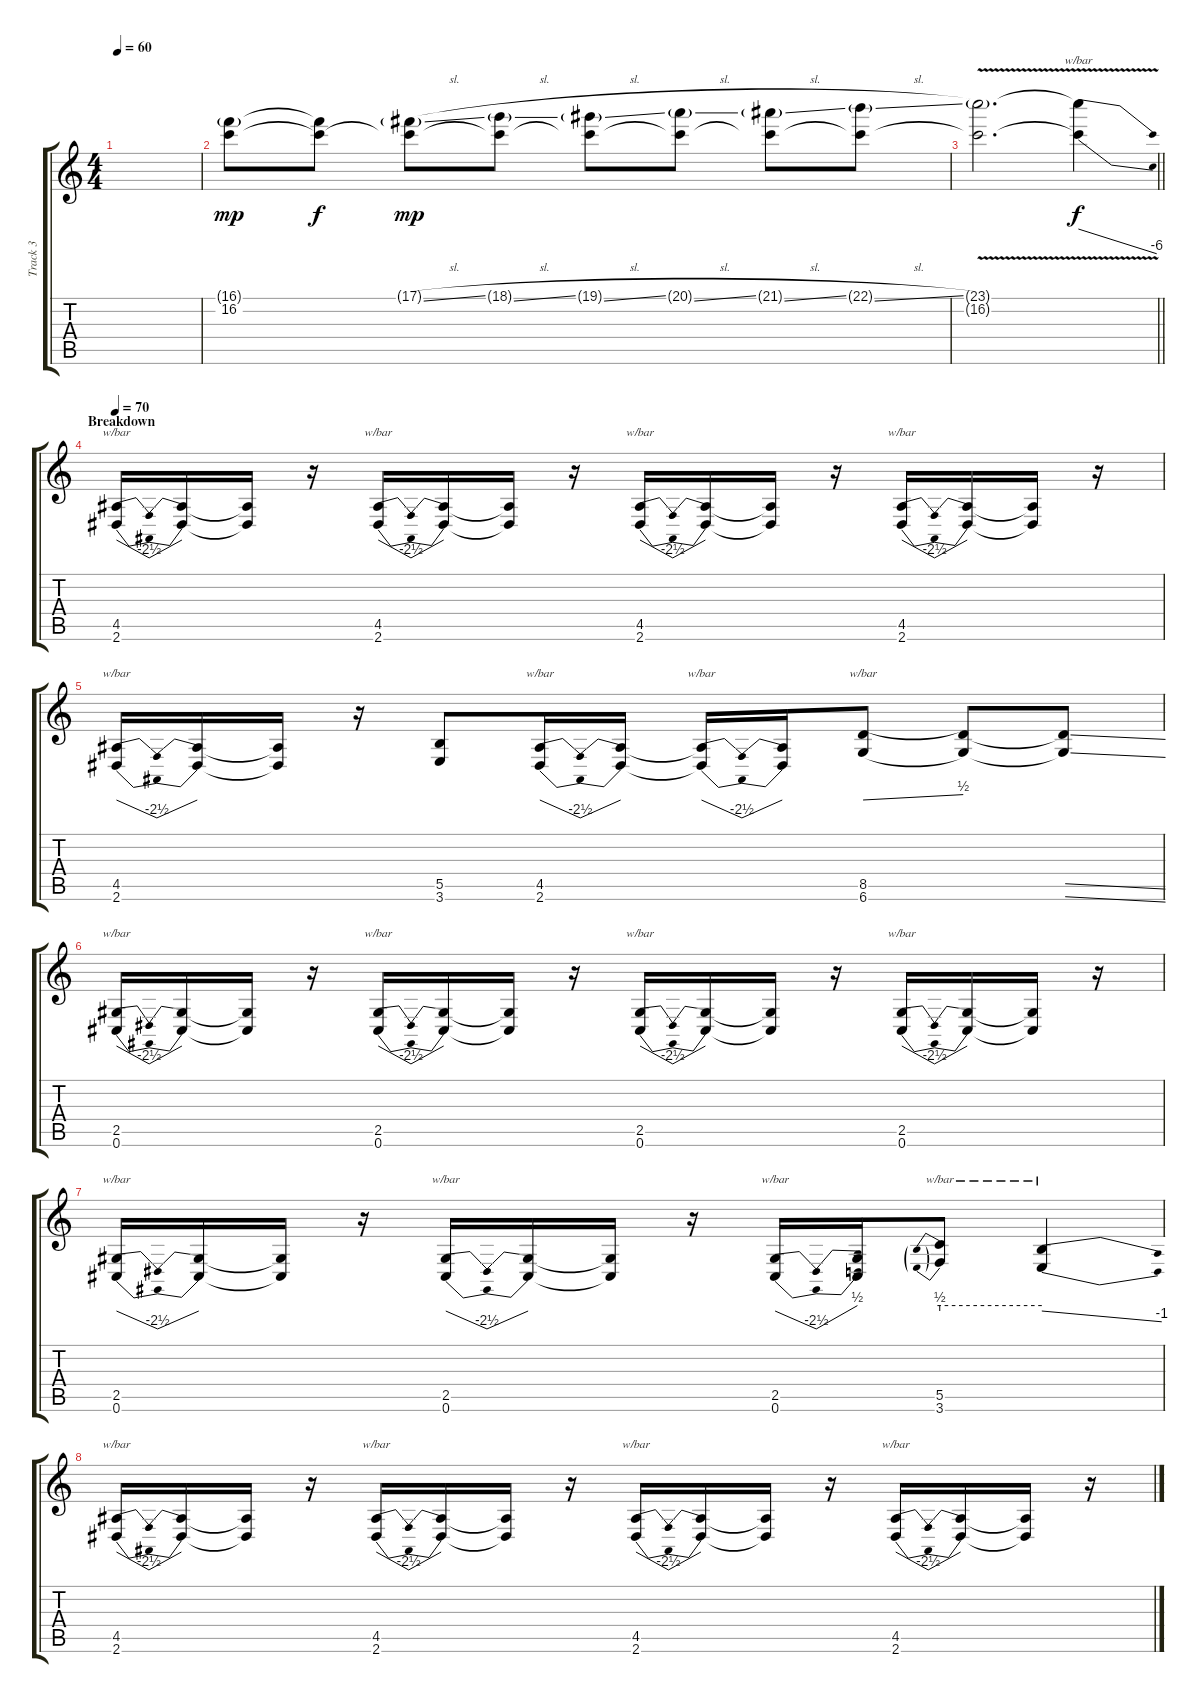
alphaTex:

\track ("Track 3" "Track 3") {instrument distortionguitar}
\staff {score tabs}
\tuning (Db4 Ab3 E3 B2 Gb2 Db2) {hide}
\ts (4 4)
\tempo 60
\clef g2
\ks c
|
(16.1{g} 16.2).8{dy mp} (16.1{t} 16.2{t}).8{dy f} (17.1{sl g} 16.2{t}).8{dy mp} (18.1{sl g} 16.2{t}).8 (19.1{sl g} 16.2{t}).8 (20.1{sl g} 16.2{t}).8 (21.1{sl g} 16.2{t}).8 (22.1{sl g} 16.2{t}).8 |
\barLineRight lightlight
(23.1{v g} 16.2{t}).2{d} (23.1{t} 16.2{t}).4{tbe (dive default 0 0 60 -24) dy f} |
\section ("" "Breakdown")
\tempo 70
(4.5 2.6).16{tbe (dip default 0 0 30 -10 60 0)} (4.5{t} 2.6{t}).16 (4.5{t} 2.6{t}).16 r.16 (4.5 2.6).16{tbe (dip default 0 0 30 -10 60 0)} (4.5{t} 2.6{t}).16 (4.5{t} 2.6{t}).16 r.16 (4.5 2.6).16{tbe (dip default 0 0 30 -10 60 0)} (4.5{t} 2.6{t}).16 (4.5{t} 2.6{t}).16 r.16 (4.5 2.6).16{tbe (dip default 0 0 30 -10 60 0)} (4.5{t} 2.6{t}).16 (4.5{t} 2.6{t}).16 r.16 |
(4.5 2.6).16{tbe (dip default 0 0 30 -10 60 0)} (4.5{t} 2.6{t}).16 (4.5{t} 2.6{t}).16 r.16 (5.5 3.6).8 (4.5 2.6).16{tbe (dip default 0 0 30 -10 60 0)} (4.5{t} 2.6{t}).16 (4.5{t} 2.6{t}).16{tbe (dip default 0 0 30 -10 60 0)} (4.5{t} 2.6{t}).16 (8.5 6.6).8{tbe (dive default 0 0 60 2)} (8.5{t} 6.6{t}).8 (8.5{ss t} 6.6{ss t}).8 |
(2.5 0.6).16{tbe (dip default 0 0 30 -10 60 0)} (2.5{t} 0.6{t}).16 (2.5{t} 0.6{t}).16 r.16 (2.5 0.6).16{tbe (dip default 0 0 30 -10 60 0)} (2.5{t} 0.6{t}).16 (2.5{t} 0.6{t}).16 r.16 (2.5 0.6).16{tbe (dip default 0 0 30 -10 60 0)} (2.5{t} 0.6{t}).16 (2.5{t} 0.6{t}).16 r.16 (2.5 0.6).16{tbe (dip default 0 0 30 -10 60 0)} (2.5{t} 0.6{t}).16 (2.5{t} 0.6{t}).16 r.16 |
(2.5 0.6).16{tbe (dip default 0 0 30 -10 60 0)} (2.5{t} 0.6{t}).16 (2.5{t} 0.6{t}).16 r.16 (2.5 0.6).16{tbe (dip default 0 0 30 -10 60 0)} (2.5{t} 0.6{t}).16 (2.5{t} 0.6{t}).16 r.16 (2.5 0.6).16{tbe (dip default 0 0 30 -10 60 2)} (2.5{t} 0.6{t}).16 (5.5 3.6).8{tbe (predive default 0 2 60 2)} (5.5{t} 3.6{t}).4{tbe (dive default 0 0 60 -4)} |
(4.5 2.6).16{tbe (dip default 0 0 30 -10 60 0)} (4.5{t} 2.6{t}).16 (4.5{t} 2.6{t}).16 r.16 (4.5 2.6).16{tbe (dip default 0 0 30 -10 60 0)} (4.5{t} 2.6{t}).16 (4.5{t} 2.6{t}).16 r.16 (4.5 2.6).16{tbe (dip default 0 0 30 -10 60 0)} (4.5{t} 2.6{t}).16 (4.5{t} 2.6{t}).16 r.16 (4.5 2.6).16{tbe (dip default 0 0 30 -10 60 0)} (4.5{t} 2.6{t}).16 (4.5{t} 2.6{t}).16 r.16
